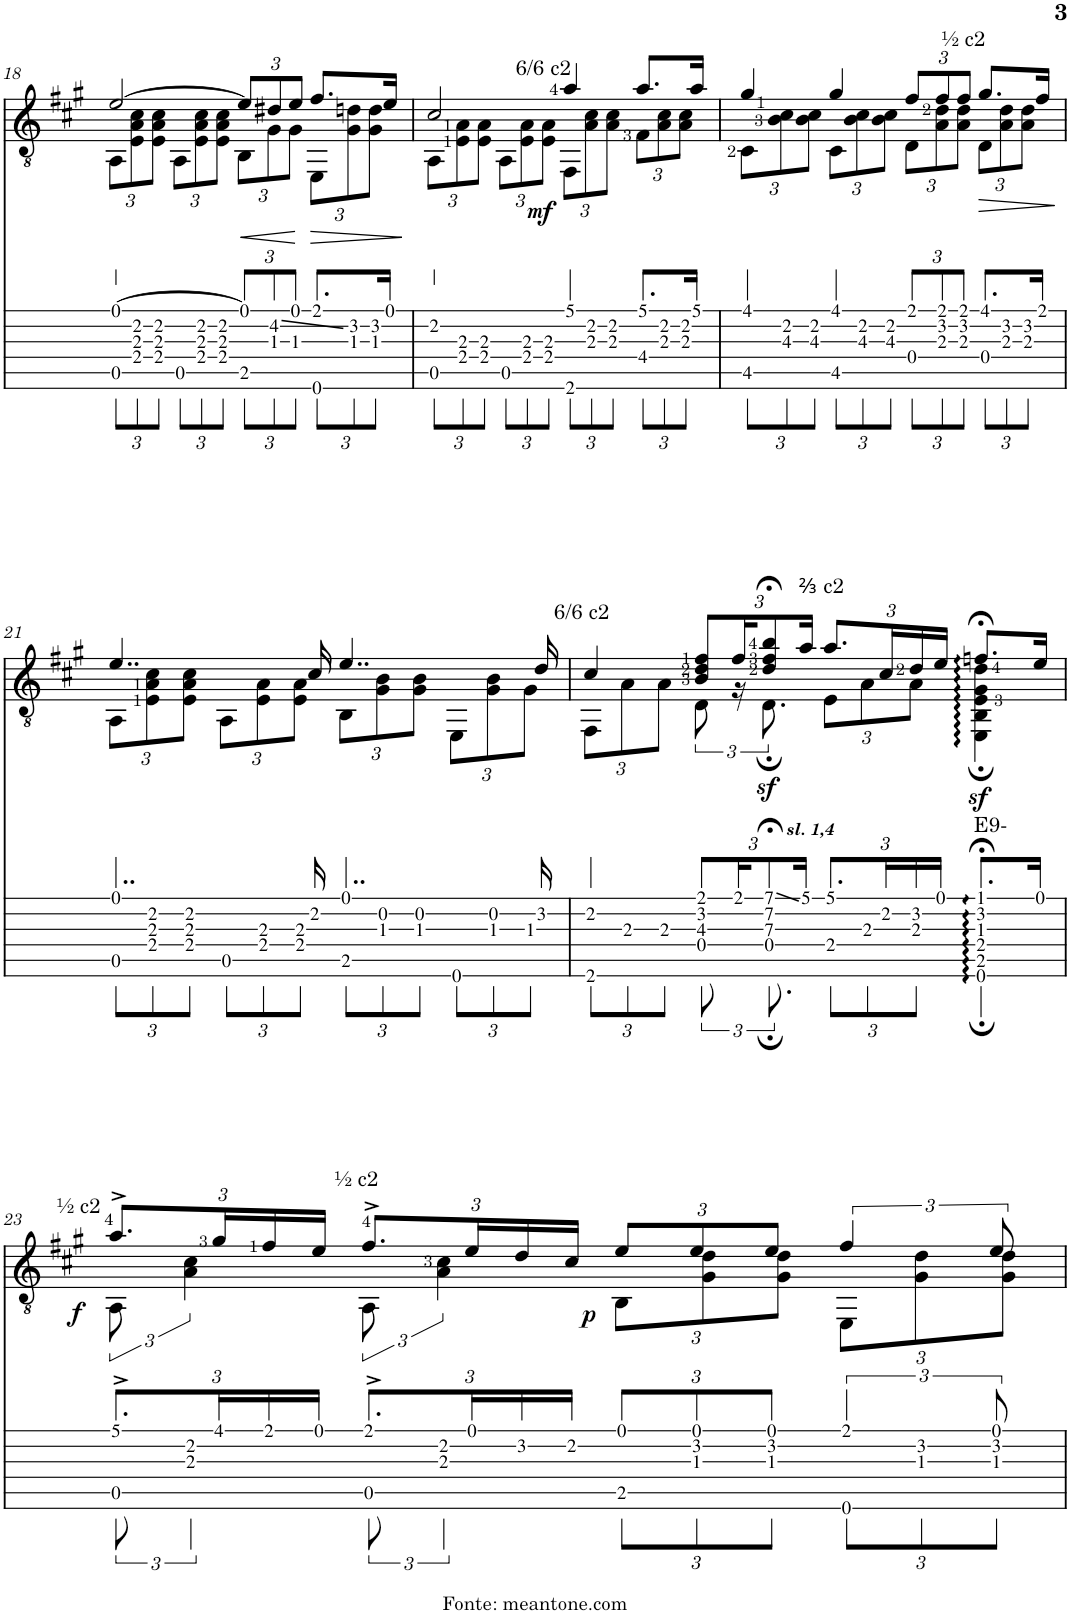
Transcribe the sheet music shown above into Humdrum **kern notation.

**kern	**kern	**dynam
*part2	*part1	*part1
*staff2	*staff1	*staff1
*I"Chitarra classica (Intavolatura)	*I"Classical Guitar	*
!!LO:PB:g=z
*	*clefGv2	*
*k[f#c#g#]	*k[f#c#g#]	*
*M4/4	*M4/4	*
*met(c)	*met(c)	*
=18	=18	=18
*^	*^	*
*	*Xbrackettup	*	*Xbrackettup	*
[2e/	12AA\L	[2e/	12AA\L	.
.	12E\ 12A\ 12c#\	.	12E\ 12A\ 12c#\	.
.	12E\ 12A\ 12c#\J	.	12E\ 12A\ 12c#\J	.
.	12AA\L	.	12AA\L	.
.	12E\ 12A\ 12c#\	.	12E\ 12A\ 12c#\	.
.	12E\ 12A\ 12c#\J	.	12E\ 12A\ 12c#\J	.
!	!	!	!	!LO:HP:b
12e/L]	12BB\L	12e/L]	12BB\L	<
12d#X/	12G#\	12d#X/	12G#\	.
12e/J	12G#\J	12e/J	12G#\J	.
!	!	!	!	!LO:HP:n=1:b
8.f#/L	12EE\L	8.f#/L	12EE\L	[ >
.	12G#\ 12dn\	.	12G#\ 12dn\	.
.	12G#\ 12d\J	.	12G#\ 12d\J	.
16e/Jk	.	16e/Jk	.	.
*v	*v	*	*	*
*	*v	*v	*
.	.	]
=19	=19	=19
*^	*^	*
2c#/	12AA\L	2c#/	12AA\L	.
.	12E\ 12A\	.	12E\ 12A\	.
.	12E\ 12A\J	.	12E\ 12A\J	.
.	12AA\L	.	12AA\L	.
.	12E\ 12A\	.	12E\ 12A\	.
.	12E\ 12A\J	.	12E\ 12A\J	.
!	!	!LO:TX:a:t=6/6 c2	!	!
!	!	!	!	!LO:DY:b
4a/	12FF#\L	4a/	12FF#\L	mf
.	12A\ 12c#\	.	12A\ 12c#\	.
.	12A\ 12c#\J	.	12A\ 12c#\J	.
8.a/L	12F#\L	8.a/L	12F#\L	.
.	12A\ 12c#\	.	12A\ 12c#\	.
.	12A\ 12c#\J	.	12A\ 12c#\J	.
16a/Jk	.	16a/Jk	.	.
=20	=20	=20	=20	=20
4g#/	12C#\L	4g#/	12C#\L	.
.	12B\ 12c#\	.	12B\ 12c#\	.
.	12B\ 12c#\J	.	12B\ 12c#\J	.
4g#/	12C#\L	4g#/	12C#\L	.
.	12B\ 12c#\	.	12B\ 12c#\	.
.	12B\ 12c#\J	.	12B\ 12c#\J	.
12f#/L	12D\L	12f#/L	12D\L	.
12f#/	12A\ 12d\	12f#/	12A\ 12d\	.
12f#/J	12A\ 12d\J	12f#/J	12A\ 12d\J	.
!	!	!LO:TX:a:t=½ c2	!	!
!	!	!	!	!LO:HP:b
8.g#/L	12D\L	8.g#/L	12D\L	>
.	12A\ 12d\	.	12A\ 12d\	.
.	12A\ 12d\J	.	12A\ 12d\J	.
16f#/Jk	.	16f#/Jk	.	.
*v	*v	*	*	*
*	*v	*v	*
.	.	]
!!LO:LB:g=z
=21	=21	=21
*^	*^	*
4..e/	12AA\L	4..e/	12AA\L	.
.	12E\ 12A\ 12c#\	.	12E\ 12A\ 12c#\	.
.	12E\ 12A\ 12c#\J	.	12E\ 12A\ 12c#\J	.
.	12AA\L	.	12AA\L	.
.	12E\ 12A\	.	12E\ 12A\	.
.	12E\ 12A\J	.	12E\ 12A\J	.
16c#/	.	16c#/	.	.
4..e/	12BB\L	4..e/	12BB\L	.
.	12G#\ 12B\	.	12G#\ 12B\	.
.	12G#\ 12B\J	.	12G#\ 12B\J	.
.	12EE\L	.	12EE\L	.
.	12G#\ 12B\	.	12G#\ 12B\	.
.	12G#\J	.	12G#\J	.
16d/	.	16d/	.	.
=22	=22	=22	=22	=22
!	!	!LO:TX:a:t=6/6 c2	!	!
4c#/	12FF#\L	4c#/	12FF#\L	.
.	12A\	.	12A\	.
.	12A\J	.	12A\J	.
*	*brackettup	*	*brackettup	*
12B/ 12d/ 12f#/L	12D\	12B/ 12d/ 12f#/L	12D\	.
!LO:TX:a:Bi:t=sl. 1,4	!	!	!	!
24f#/K	24r	24f#/K	24r	.
!	!	!	!	!LO:DY:b
12d/;< 12f#/;< 12b/;<	12.D;\	12d/;< 12f#/;< 12b/;<	12.D;\	sf
24a/Jk	.	24a/Jk	.	.
*Xbrackettup	*	*Xbrackettup	*	*
!	!	!LO:TX:a:t=⅔ c2	!	!
12.a/L	12E\L	12.a/L	12E\L	.
.	12A\	.	12A\	.
24c#/L	.	24c#/L	.	.
24d/	12A\J	24d/	12A\J	.
24e/JJ	.	24e/JJ	.	.
!LO:TX:a:t=E9-	!	!	!	!
!	!	!	!	!LO:DY:b
8.fn;</L	4EE\; 4BB\; 4E\; 4G#\; 4d\;	8.fn;</L	4EE\; 4BB\; 4E\; 4G#\; 4d\;	sf
16e/Jk	.	16e/Jk	.	.
!!LO:LB:g=z	!!
=23	=23	=23	=23	=23
*	*brackettup	*	*brackettup	*
!	!	!LO:TX:a:t=½ c2	!	!
!	!	!	!	!LO:DY:b
12.a^/L	12AA\	12.a^/L	12AA\	f
.	6A\ 6c#\	.	6A\ 6c#\	.
24g#/L	.	24g#/L	.	.
24f#/	.	24f#/	.	.
24e/JJ	.	24e/JJ	.	.
*Xbrackettup	*brackettup	*Xbrackettup	*brackettup	*
!	!	!LO:TX:a:t=½ c2	!	!
12.f#^/L	12AA\	12.f#^/L	12AA\	.
.	6A\ 6c#\	.	6A\ 6c#\	.
24e/L	.	24e/L	.	.
24d/	.	24d/	.	.
24c#/JJ	.	24c#/JJ	.	.
*Xbrackettup	*	*Xbrackettup	*	*
!	!	!	!	!LO:DY:b
12e/L	12BB\L	12e/L	12BB\L	p
12e/	12G#\ 12d\	12e/	12G#\ 12d\	.
12e/J	12G#\ 12d\J	12e/J	12G#\ 12d\J	.
*brackettup	*Xbrackettup	*brackettup	*Xbrackettup	*
6f#/	12EE\L	6f#/	12EE\L	.
.	12G#\ 12d\	.	12G#\ 12d\	.
12e/	12G#\ 12d\J	12e/	12G#\ 12d\J	.
*v	*v	*	*	*
*	*v	*v	*
=	=	=
*-	*-	*-
